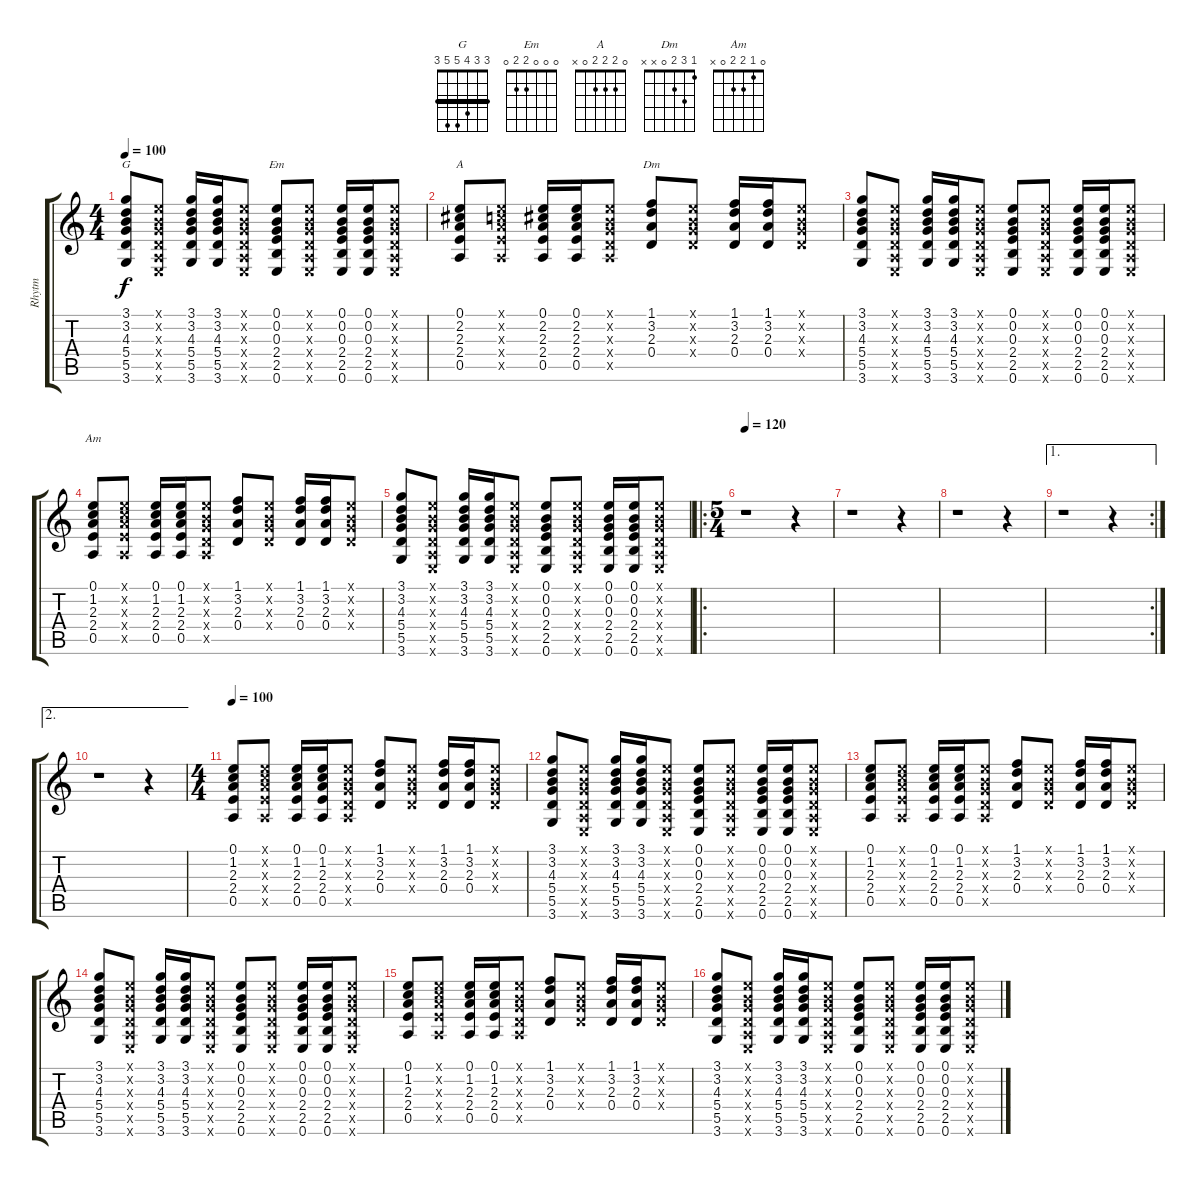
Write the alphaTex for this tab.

\track ("Rhytm" "Rhytm") {instrument acousticguitarsteel}
\staff {score tabs}
\tuning (E4 B3 G3 D3 A2 E2) {hide}
\chord ("G" 3 3 4 5 5 3) {barre 3}
\chord ("Em" 0 0 0 2 2 0)
\chord ("A" 0 2 2 2 0 x)
\chord ("Dm" 1 3 2 0 x x)
\chord ("Am" 0 1 2 2 0 x)
\ts (4 4)
\tempo 100
\clef g2
\ks aminor
(3.1 3.2 4.3 5.4 5.5 3.6).8{ch "G" dy f} (0.1{x} 0.2{x} 0.3{x} 0.4{x} 0.5{x} 0.6{x}).8 (3.1 3.2 4.3 5.4 5.5 3.6).16 (3.1 3.2 4.3 5.4 5.5 3.6).16 (0.1{x} 0.2{x} 0.3{x} 0.4{x} 0.5{x} 0.6{x}).8 (0.1 0.2 0.3 2.4 2.5 0.6).8{ch "Em"} (0.1{x} 0.2{x} 0.3{x} 0.4{x} 0.5{x} 0.6{x}).8 (0.1 0.2 0.3 2.4 2.5 0.6).16 (0.1 0.2 0.3 2.4 2.5 0.6).16 (0.1{x} 0.2{x} 0.3{x} 0.4{x} 0.5{x} 0.6{x}).8 |
(0.1 2.2 2.3 2.4 0.5).8{ch "A"} (0.1{x} 1.2{x} 2.3{x} 2.4{x} 0.5{x}).8 (0.1 2.2 2.3 2.4 0.5).16 (0.1 2.2 2.3 2.4 0.5).16 (0.1{x} 0.2{x} 0.3{x} 0.4{x} 0.5{x}).8 (1.1 3.2 2.3 0.4).8{ch "Dm"} (0.1{x} 0.2{x} 0.3{x} 0.4{x}).8 (1.1 3.2 2.3 0.4).16 (1.1 3.2 2.3 0.4).16 (0.1{x} 0.2{x} 0.3{x} 0.4{x}).8 |
(3.1 3.2 4.3 5.4 5.5 3.6).8 (0.1{x} 0.2{x} 0.3{x} 0.4{x} 0.5{x} 0.6{x}).8 (3.1 3.2 4.3 5.4 5.5 3.6).16 (3.1 3.2 4.3 5.4 5.5 3.6).16 (0.1{x} 0.2{x} 0.3{x} 0.4{x} 0.5{x} 0.6{x}).8 (0.1 0.2 0.3 2.4 2.5 0.6).8 (0.1{x} 0.2{x} 0.3{x} 0.4{x} 0.5{x} 0.6{x}).8 (0.1 0.2 0.3 2.4 2.5 0.6).16 (0.1 0.2 0.3 2.4 2.5 0.6).16 (0.1{x} 0.2{x} 0.3{x} 0.4{x} 0.5{x} 0.6{x}).8 |
(0.1 1.2 2.3 2.4 0.5).8{ch "Am"} (0.1{x} 1.2{x} 2.3{x} 2.4{x} 0.5{x}).8 (0.1 1.2 2.3 2.4 0.5).16 (0.1 1.2 2.3 2.4 0.5).16 (0.1{x} 0.2{x} 0.3{x} 0.4{x} 0.5{x}).8 (1.1 3.2 2.3 0.4).8 (0.1{x} 0.2{x} 0.3{x} 0.4{x}).8 (1.1 3.2 2.3 0.4).16 (1.1 3.2 2.3 0.4).16 (0.1{x} 0.2{x} 0.3{x} 0.4{x}).8 |
(3.1 3.2 4.3 5.4 5.5 3.6).8 (0.1{x} 0.2{x} 0.3{x} 0.4{x} 0.5{x} 0.6{x}).8 (3.1 3.2 4.3 5.4 5.5 3.6).16 (3.1 3.2 4.3 5.4 5.5 3.6).16 (0.1{x} 0.2{x} 0.3{x} 0.4{x} 0.5{x} 0.6{x}).8 (0.1 0.2 0.3 2.4 2.5 0.6).8 (0.1{x} 0.2{x} 0.3{x} 0.4{x} 0.5{x} 0.6{x}).8 (0.1 0.2 0.3 2.4 2.5 0.6).16 (0.1 0.2 0.3 2.4 2.5 0.6).16 (0.1{x} 0.2{x} 0.3{x} 0.4{x} 0.5{x} 0.6{x}).8 |
\ro
\ts (5 4)
\tempo 120
r.1 r.4 |
r.1 r.4 |
r.1 r.4 |
\ae 1
\rc 2
r.1 r.4 |
\ae 2
r.1 r.4 |
\ts (4 4)
\tempo 100
(0.1 1.2 2.3 2.4 0.5).8 (0.1{x} 1.2{x} 2.3{x} 2.4{x} 0.5{x}).8 (0.1 1.2 2.3 2.4 0.5).16 (0.1 1.2 2.3 2.4 0.5).16 (0.1{x} 0.2{x} 0.3{x} 0.4{x} 0.5{x}).8 (1.1 3.2 2.3 0.4).8 (0.1{x} 0.2{x} 0.3{x} 0.4{x}).8 (1.1 3.2 2.3 0.4).16 (1.1 3.2 2.3 0.4).16 (0.1{x} 0.2{x} 0.3{x} 0.4{x}).8 |
(3.1 3.2 4.3 5.4 5.5 3.6).8 (0.1{x} 0.2{x} 0.3{x} 0.4{x} 0.5{x} 0.6{x}).8 (3.1 3.2 4.3 5.4 5.5 3.6).16 (3.1 3.2 4.3 5.4 5.5 3.6).16 (0.1{x} 0.2{x} 0.3{x} 0.4{x} 0.5{x} 0.6{x}).8 (0.1 0.2 0.3 2.4 2.5 0.6).8 (0.1{x} 0.2{x} 0.3{x} 0.4{x} 0.5{x} 0.6{x}).8 (0.1 0.2 0.3 2.4 2.5 0.6).16 (0.1 0.2 0.3 2.4 2.5 0.6).16 (0.1{x} 0.2{x} 0.3{x} 0.4{x} 0.5{x} 0.6{x}).8 |
(0.1 1.2 2.3 2.4 0.5).8 (0.1{x} 1.2{x} 2.3{x} 2.4{x} 0.5{x}).8 (0.1 1.2 2.3 2.4 0.5).16 (0.1 1.2 2.3 2.4 0.5).16 (0.1{x} 0.2{x} 0.3{x} 0.4{x} 0.5{x}).8 (1.1 3.2 2.3 0.4).8 (0.1{x} 0.2{x} 0.3{x} 0.4{x}).8 (1.1 3.2 2.3 0.4).16 (1.1 3.2 2.3 0.4).16 (0.1{x} 0.2{x} 0.3{x} 0.4{x}).8 |
(3.1 3.2 4.3 5.4 5.5 3.6).8 (0.1{x} 0.2{x} 0.3{x} 0.4{x} 0.5{x} 0.6{x}).8 (3.1 3.2 4.3 5.4 5.5 3.6).16 (3.1 3.2 4.3 5.4 5.5 3.6).16 (0.1{x} 0.2{x} 0.3{x} 0.4{x} 0.5{x} 0.6{x}).8 (0.1 0.2 0.3 2.4 2.5 0.6).8 (0.1{x} 0.2{x} 0.3{x} 0.4{x} 0.5{x} 0.6{x}).8 (0.1 0.2 0.3 2.4 2.5 0.6).16 (0.1 0.2 0.3 2.4 2.5 0.6).16 (0.1{x} 0.2{x} 0.3{x} 0.4{x} 0.5{x} 0.6{x}).8 |
(0.1 1.2 2.3 2.4 0.5).8 (0.1{x} 1.2{x} 2.3{x} 2.4{x} 0.5{x}).8 (0.1 1.2 2.3 2.4 0.5).16 (0.1 1.2 2.3 2.4 0.5).16 (0.1{x} 0.2{x} 0.3{x} 0.4{x} 0.5{x}).8 (1.1 3.2 2.3 0.4).8 (0.1{x} 0.2{x} 0.3{x} 0.4{x}).8 (1.1 3.2 2.3 0.4).16 (1.1 3.2 2.3 0.4).16 (0.1{x} 0.2{x} 0.3{x} 0.4{x}).8 |
(3.1 3.2 4.3 5.4 5.5 3.6).8 (0.1{x} 0.2{x} 0.3{x} 0.4{x} 0.5{x} 0.6{x}).8 (3.1 3.2 4.3 5.4 5.5 3.6).16 (3.1 3.2 4.3 5.4 5.5 3.6).16 (0.1{x} 0.2{x} 0.3{x} 0.4{x} 0.5{x} 0.6{x}).8 (0.1 0.2 0.3 2.4 2.5 0.6).8 (0.1{x} 0.2{x} 0.3{x} 0.4{x} 0.5{x} 0.6{x}).8 (0.1 0.2 0.3 2.4 2.5 0.6).16 (0.1 0.2 0.3 2.4 2.5 0.6).16 (0.1{x} 0.2{x} 0.3{x} 0.4{x} 0.5{x} 0.6{x}).8
